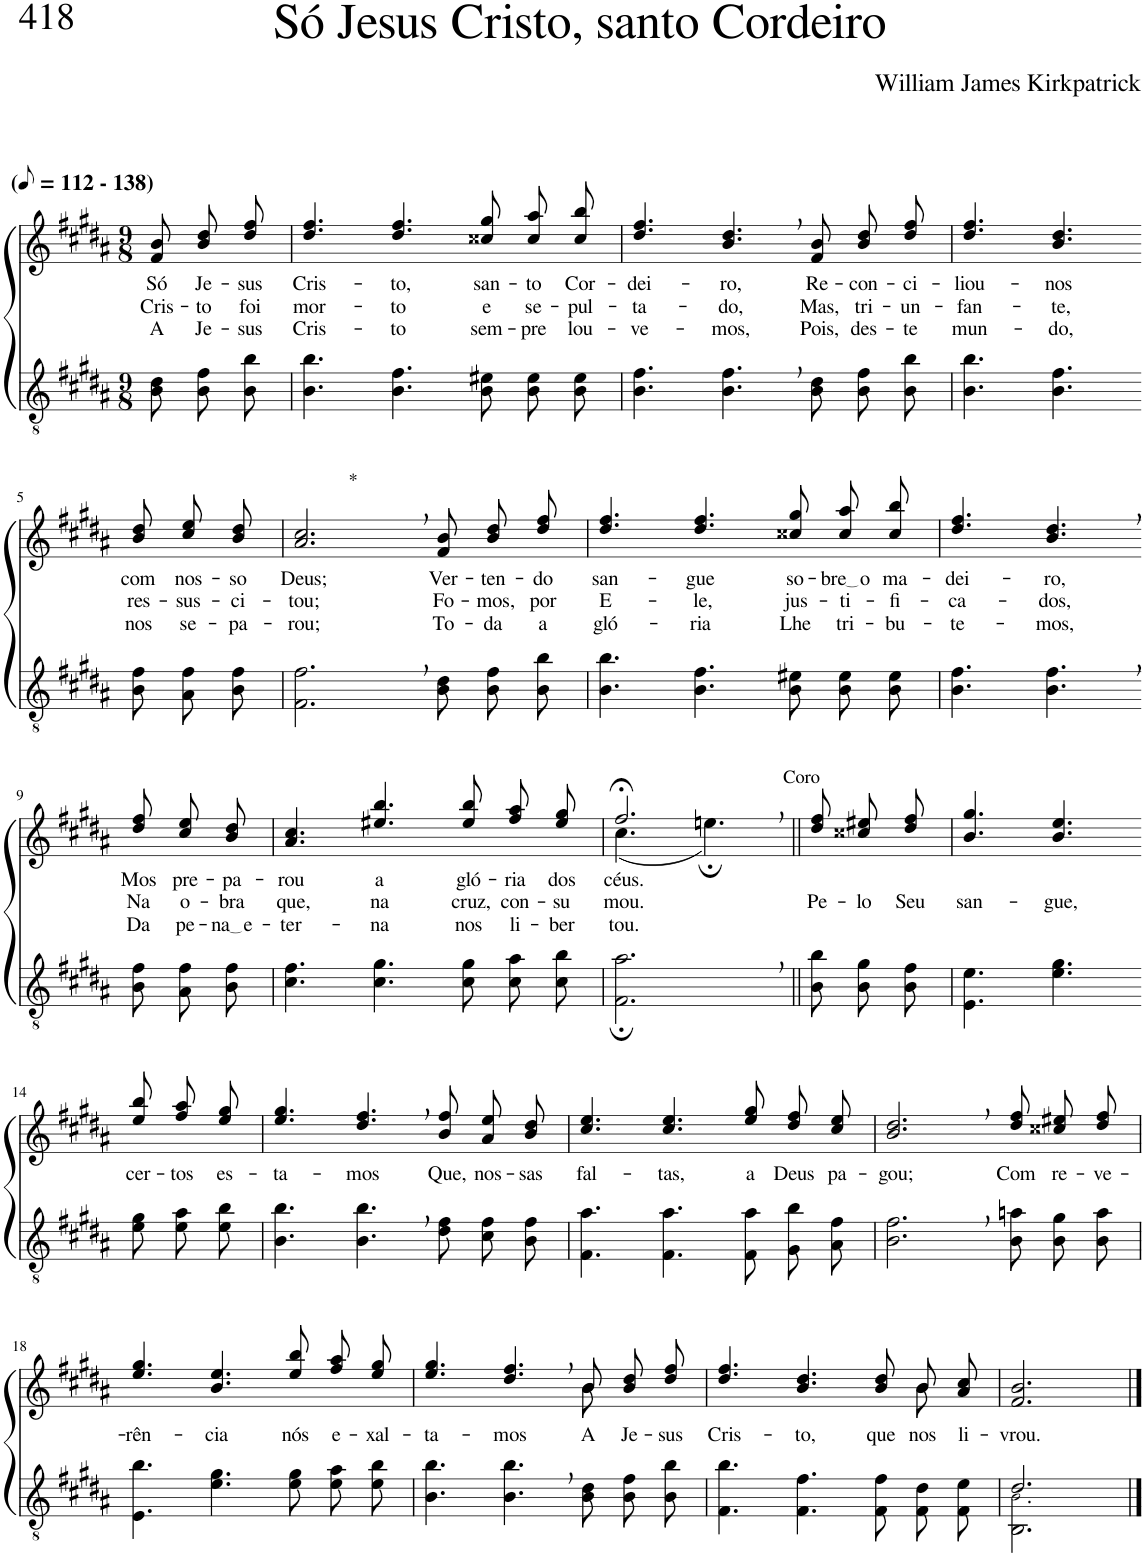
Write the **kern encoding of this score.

**kern	**kern	**text	**text	**text
*part2	*part1	*part1	*part1	*part1
*staff2	*staff1	*staff1	*staff1	*staff1
*I"Parte III e IV	*I"Parte I e II	*	*	*
*clefGv2	*clefG2	*	*	*
*Trd5c9	*Trd5c9	*	*	*
*k[f#c#g#d#a#]	*k[f#c#g#d#a#]	*	*	*
*M9/8	*M9/8	*	*	*
*MM56	*MM56	*	*	*
=1	=1	=1	=1	=1
!	!LO:TX:a:B:t=(	!	!	!
!	!LO:TX:a:B:t=- 138)	!	!	!
!	!	!LO:LY:b	!LO:LY:b	!LO:LY:b
8B\ 8d#\L	8f#\ 8b\L	Só	Cris-	A
!	!	!LO:LY:b	!LO:LY:b	!LO:LY:b
8B\ 8f#\	8b\ 8dd#\	Je-	-to	Je-
!	!	!LO:LY:b	!LO:LY:b	!LO:LY:b
8B\ 8b\J	8dd#\ 8ff#\J	-sus	foi	-sus
=2	=2	=2	=2	=2
!	!	!LO:LY:b	!LO:LY:b	!LO:LY:b
4.B\ 4.b\	4.dd#/ 4.ff#/	Cris-	mor-	Cris-
!	!	!LO:LY:b	!LO:LY:b	!LO:LY:b
4.B\ 4.f#\	4.dd#/ 4.ff#/	-to,	-to	-to
!	!	!LO:LY:b	!LO:LY:b	!LO:LY:b
8B\ 8e#X\L	8cc##X\ 8gg#\L	san-	e	sem-
!	!	!LO:LY:b	!LO:LY:b	!LO:LY:b
8B\ 8e#\	8cc##\ 8aa#\	-to	se-	-pre
!	!	!LO:LY:b	!LO:LY:b	!LO:LY:b
8B\ 8e#\J	8cc##\ 8bb\J	Cor-	-pul-	lou-
=3	=3	=3	=3	=3
!	!	!LO:LY:b	!LO:LY:b	!LO:LY:b
4.B\ 4.f#\	4.dd#/ 4.ff#/	-dei-	-ta-	-ve-
!	!	!LO:LY:b	!LO:LY:b	!LO:LY:b
4.B\, 4.f#\,	4.b/, 4.dd#/,	-ro,	-do,	-mos,
!	!	!LO:LY:b	!LO:LY:b	!LO:LY:b
8B\ 8d#\L	8f#\ 8b\L	Re-	Mas,	Pois,
!	!	!LO:LY:b	!LO:LY:b	!LO:LY:b
8B\ 8f#\	8b\ 8dd#\	-con-	tri-	des-
!	!	!LO:LY:b	!LO:LY:b	!LO:LY:b
8B\ 8b\J	8dd#\ 8ff#\J	-ci-	-un-	-te
=4	=4	=4	=4	=4
!	!	!LO:LY:b	!LO:LY:b	!LO:LY:b
4.B\ 4.b\	4.dd#/ 4.ff#/	-liou-	-fan-	mun-
!	!	!LO:LY:b	!LO:LY:b	!LO:LY:b
4.B\ 4.f#\	4.b/ 4.dd#/	-nos	-te,	-do,
!!LO:LB:g=z
=5-	=5-	=5-	=5-	=5-
!	!	!LO:LY:b	!LO:LY:b	!LO:LY:b
8B\ 8f#\L	8b\ 8dd#\L	com	res-	nos
!	!	!LO:LY:b	!LO:LY:b	!LO:LY:b
8A#\ 8f#\	8cc#\ 8ee\	nos-	-sus-	se-
!	!	!LO:LY:b	!LO:LY:b	!LO:LY:b
8B\ 8f#\J	8b\ 8dd#\J	-so	-ci-	-pa-
=6	=6	=6	=6	=6
!	!LO:TX:a:t=*	!	!	!
!	!	!LO:LY:b	!LO:LY:b	!LO:LY:b
2.F#\, 2.f#\,	2.a#/, 2.cc#/,	Deus;	-tou;	-rou;
!	!	!LO:LY:b	!LO:LY:b	!LO:LY:b
8B\ 8d#\L	8f#\ 8b\L	Ver-	Fo-	To-
!	!	!LO:LY:b	!LO:LY:b	!LO:LY:b
8B\ 8f#\	8b\ 8dd#\	-ten-	-mos,	-da
!	!	!LO:LY:b	!LO:LY:b	!LO:LY:b
8B\ 8b\J	8dd#\ 8ff#\J	-do	por	a
=7	=7	=7	=7	=7
!	!	!LO:LY:b	!LO:LY:b	!LO:LY:b
4.B\ 4.b\	4.dd#/ 4.ff#/	san-	E-	gló-
!	!	!LO:LY:b	!LO:LY:b	!LO:LY:b
4.B\ 4.f#\	4.dd#/ 4.ff#/	-gue	-le,	-ria
!	!	!LO:LY:b	!LO:LY:b	!LO:LY:b
8B\ 8e#X\L	8cc##X\ 8gg#\L	so-	jus-	Lhe
!	!	!LO:LY:b	!LO:LY:b	!LO:LY:b
8B\ 8e#\	8cc##\ 8aa#\	bre o	-ti-	tri-
!	!	!LO:LY:b	!LO:LY:b	!LO:LY:b
8B\ 8e#\J	8cc##\ 8bb\J	ma-	-fi-	-bu-
=8	=8	=8	=8	=8
!	!	!LO:LY:b	!LO:LY:b	!LO:LY:b
4.B\ 4.f#\	4.dd#/ 4.ff#/	-dei-	-ca-	-te-
!	!	!LO:LY:b	!LO:LY:b	!LO:LY:b
4.B\, 4.f#\,	4.b/, 4.dd#/,	-ro,	-dos,	-mos,
!!LO:LB:g=z
=9-	=9-	=9-	=9-	=9-
!	!	!LO:LY:b	!LO:LY:b	!LO:LY:b
8B\ 8f#\L	8dd#\ 8ff#\L	Mos	Na	Da
!	!	!LO:LY:b	!LO:LY:b	!LO:LY:b
8A#\ 8f#\	8cc#\ 8ee\	pre-	o-	pe-
!	!	!LO:LY:b	!LO:LY:b	!LO:LY:b
8B\ 8f#\J	8b\ 8dd#\J	-pa-	-bra	na e
=10	=10	=10	=10	=10
!	!	!LO:LY:b	!LO:LY:b	!LO:LY:b
4.c#\ 4.f#\	4.a#/ 4.cc#/	-rou	que,	-ter-
!	!	!LO:LY:b	!LO:LY:b	!LO:LY:b
4.c#\ 4.g#\	4.ee#X/ 4.bb/	a	na	-na
!	!	!LO:LY:b	!LO:LY:b	!LO:LY:b
8c#\ 8g#\L	8ee#\ 8bb\L	gló-	cruz,	nos
!	!	!LO:LY:b	!LO:LY:b	!LO:LY:b
8c#\ 8a#\	8ff#\ 8aa#\	-ria	con-	li-
!	!	!LO:LY:b	!LO:LY:b	!LO:LY:b
8c#\ 8b\J	8ee#\ 8gg#\J	dos	-su-	-ber-
=11	=11	=11	=11	=11
*	*^	*	*	*
!	!	!	!LO:LY:b	!LO:LY:b	!LO:LY:b
2.F#\;, 2.a#\;,	2.ff#;<,/	(4.cc#\	céus.	-mou.	-tou.
!	!	!LO:TX:a:t=Coro	!	!	!
.	.	4.een;\)	.	.	.
=12||	=12||	=12||	=12||	=12||	=12||
!	!	!	!	!LO:LY:b	!
*	*v	*v	*	*	*
8B\ 8b\L	8dd#\ 8ff#\L	.	Pe-	.
!	!	!	!LO:LY:b	!
8B\ 8g#\	8cc##X\ 8ee#X\	.	-lo	.
!	!	!	!LO:LY:b	!
8B\ 8f#\J	8dd#\ 8ff#\J	.	Seu	.
=13	=13	=13	=13	=13
!	!	!	!LO:LY:b	!
4.E\ 4.e\	4.b/ 4.gg#/	.	san-	.
!	!	!	!LO:LY:b	!
4.e\ 4.g#\	4.b/ 4.ee/	.	-gue,	.
!!LO:LB:g=z
=14-	=14-	=14-	=14-	=14-
!	!	!LO:LY:b	!	!
8e\ 8g#\L	8ee\ 8bb\L	cer-	.	.
!	!	!LO:LY:b	!	!
8e\ 8a#\	8ff#\ 8aa#\	-tos	.	.
!	!	!LO:LY:b	!	!
8e\ 8b\J	8ee\ 8gg#\J	es-	.	.
=15	=15	=15	=15	=15
!	!	!LO:LY:b	!	!
4.B\ 4.b\	4.ee/ 4.gg#/	-ta-	.	.
!	!	!LO:LY:b	!	!
4.B\, 4.b\,	4.dd#/, 4.ff#/,	-mos	.	.
!	!	!LO:LY:b	!	!
8d#\ 8f#\L	8b\ 8ff#\L	Que,	.	.
!	!	!LO:LY:b	!	!
8c#\ 8f#\	8a#\ 8ee\	nos-	.	.
!	!	!LO:LY:b	!	!
8B\ 8f#\J	8b\ 8dd#\J	-sas	.	.
=16	=16	=16	=16	=16
!	!	!LO:LY:b	!	!
4.F#\ 4.a#\	4.cc#/ 4.ee/	fal-	.	.
!	!	!LO:LY:b	!	!
4.F#\ 4.a#\	4.cc#/ 4.ee/	-tas,	.	.
!	!	!LO:LY:b	!	!
8F#\ 8a#\L	8ee\ 8gg#\L	a	.	.
!	!	!LO:LY:b	!	!
8G#\ 8b\	8dd#\ 8ff#\	Deus	.	.
!	!	!LO:LY:b	!	!
8A#\ 8f#\J	8cc#\ 8ee\J	pa-	.	.
=17	=17	=17	=17	=17
!	!	!LO:LY:b	!	!
2.B\, 2.f#\,	2.b/, 2.dd#/,	-gou;	.	.
!	!	!LO:LY:b	!	!
8B\ 8an\L	8dd#\ 8ff#\L	Com	.	.
!	!	!LO:LY:b	!	!
8B\ 8g#\	8cc##X\ 8ee#X\	re-	.	.
!	!	!LO:LY:b	!	!
8B\ 8a\J	8dd#\ 8ff#\J	-ve-	.	.
!!LO:LB:g=z
=18	=18	=18	=18	=18
!	!	!LO:LY:b	!	!
4.E\ 4.b\	4.ee/ 4.gg#/	-rên-	.	.
!	!	!LO:LY:b	!	!
4.e\ 4.g#\	4.b/ 4.ee/	-cia	.	.
!	!	!LO:LY:b	!	!
8e\ 8g#\L	8ee\ 8bb\L	nós	.	.
!	!	!LO:LY:b	!	!
8e\ 8a#\	8ff#\ 8aa#\	e-	.	.
!	!	!LO:LY:b	!	!
8e\ 8b\J	8ee\ 8gg#\J	-xal-	.	.
=19	=19	=19	=19	=19
!	!	!LO:LY:b	!	!
*	*^	*	*	*
4.B\ 4.b\	4.ee/ 4.gg#/	2.ryy	-ta-	.	.
!	!	!	!LO:LY:b	!	!
4.B\, 4.b\,	4.dd#/, 4.ff#/,	.	-mos	.	.
!	!	!	!LO:LY:b	!	!
8B\ 8d#\L	8b\L	8b\	A	.	.
!	!	!	!LO:LY:b	!	!
8B\ 8f#\	8b\ 8dd#\	4ryy	Je-	.	.
!	!	!	!LO:LY:b	!	!
8B\ 8b\J	8dd#\ 8ff#\J	.	-sus	.	.
=20	=20	=20	=20	=20	=20
!	!	!	!LO:LY:b	!	!
4.F#\ 4.b\	4.dd#/ 4.ff#/	2..ryy	Cris-	.	.
!	!	!	!LO:LY:b	!	!
4.F#\ 4.f#\	4.b/ 4.dd#/	.	-to,	.	.
!	!	!	!LO:LY:b	!	!
8F#\ 8f#\L	8b\ 8dd#\L	.	que	.	.
!	!	!	!LO:LY:b	!	!
8F#\ 8d#\	8b\	8b\	nos	.	.
!	!	!	!LO:LY:b	!	!
8F#\ 8e\J	8a#\ 8cc#\J	8ryy	li-	.	.
=21	=21	=21	=21	=21	=21
*^	*	*	*	*	*
!	!	!	!	!LO:LY:b	!	!
*	*	*v	*v	*	*	*
2.d#/	2.BB\ 2.B!\	2.f#/ 2.b/	-vrou.	.	.
*v	*v	*	*	*	*
==	==	==	==	==
*-	*-	*-	*-	*-
